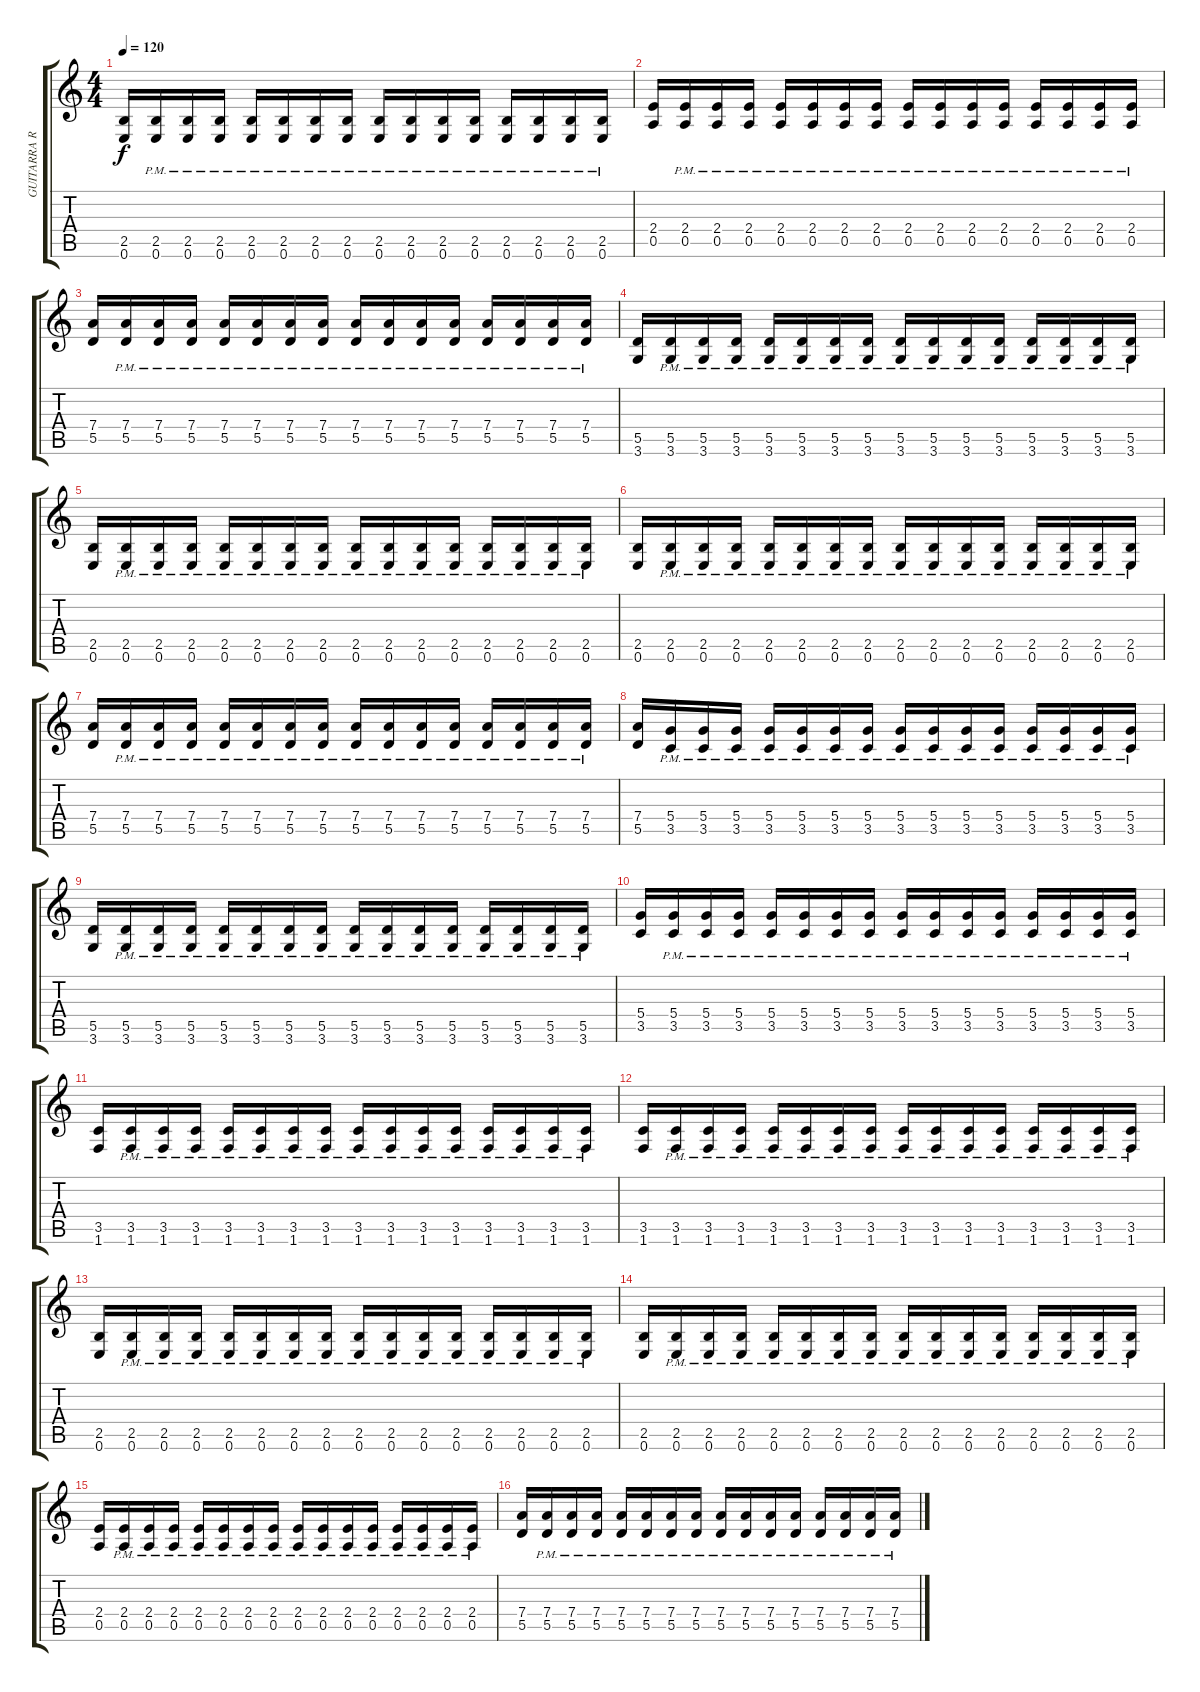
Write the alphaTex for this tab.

\track ("GUITARRA RITMICA" "GUITARRA R") {instrument overdrivenguitar}
\staff {score tabs}
\tuning (E4 B3 G3 D3 A2 E2) {hide}
\ts (4 4)
\tempo 120
\clef g2
\ks c
(2.5 0.6).16{dy f} (2.5{pm} 0.6{pm}).16 (2.5{pm} 0.6{pm}).16 (2.5{pm} 0.6{pm}).16 (2.5{pm} 0.6{pm}).16 (2.5{pm} 0.6{pm}).16 (2.5{pm} 0.6{pm}).16 (2.5{pm} 0.6{pm}).16 (2.5{pm} 0.6{pm}).16 (2.5{pm} 0.6{pm}).16 (2.5{pm} 0.6{pm}).16 (2.5{pm} 0.6{pm}).16 (2.5{pm} 0.6{pm}).16 (2.5{pm} 0.6{pm}).16 (2.5{pm} 0.6{pm}).16 (2.5{pm} 0.6{pm}).16 |
(2.4 0.5).16 (2.4{pm} 0.5{pm}).16 (2.4{pm} 0.5{pm}).16 (2.4{pm} 0.5{pm}).16 (2.4{pm} 0.5{pm}).16 (2.4{pm} 0.5{pm}).16 (2.4{pm} 0.5{pm}).16 (2.4{pm} 0.5{pm}).16 (2.4{pm} 0.5{pm}).16 (2.4{pm} 0.5{pm}).16 (2.4{pm} 0.5{pm}).16 (2.4{pm} 0.5{pm}).16 (2.4{pm} 0.5{pm}).16 (2.4{pm} 0.5{pm}).16 (2.4{pm} 0.5{pm}).16 (2.4{pm} 0.5{pm}).16 |
(7.4 5.5).16 (7.4{pm} 5.5{pm}).16 (7.4{pm} 5.5{pm}).16 (7.4{pm} 5.5{pm}).16 (7.4{pm} 5.5{pm}).16 (7.4{pm} 5.5{pm}).16 (7.4{pm} 5.5{pm}).16 (7.4{pm} 5.5{pm}).16 (7.4{pm} 5.5{pm}).16 (7.4{pm} 5.5{pm}).16 (7.4{pm} 5.5{pm}).16 (7.4{pm} 5.5{pm}).16 (7.4{pm} 5.5{pm}).16 (7.4{pm} 5.5{pm}).16 (7.4{pm} 5.5{pm}).16 (7.4{pm} 5.5{pm}).16 |
(5.5 3.6).16 (5.5{pm} 3.6{pm}).16 (5.5{pm} 3.6{pm}).16 (5.5{pm} 3.6{pm}).16 (5.5{pm} 3.6{pm}).16 (5.5{pm} 3.6{pm}).16 (5.5{pm} 3.6{pm}).16 (5.5{pm} 3.6{pm}).16 (5.5{pm} 3.6{pm}).16 (5.5{pm} 3.6{pm}).16 (5.5{pm} 3.6{pm}).16 (5.5{pm} 3.6{pm}).16 (5.5{pm} 3.6{pm}).16 (5.5{pm} 3.6{pm}).16 (5.5{pm} 3.6{pm}).16 (5.5{pm} 3.6{pm}).16 |
(2.5 0.6).16 (2.5{pm} 0.6{pm}).16 (2.5{pm} 0.6{pm}).16 (2.5{pm} 0.6{pm}).16 (2.5{pm} 0.6{pm}).16 (2.5{pm} 0.6{pm}).16 (2.5{pm} 0.6{pm}).16 (2.5{pm} 0.6{pm}).16 (2.5{pm} 0.6{pm}).16 (2.5{pm} 0.6{pm}).16 (2.5{pm} 0.6{pm}).16 (2.5{pm} 0.6{pm}).16 (2.5{pm} 0.6{pm}).16 (2.5{pm} 0.6{pm}).16 (2.5{pm} 0.6{pm}).16 (2.5{pm} 0.6{pm}).16 |
(2.5 0.6).16 (2.5{pm} 0.6{pm}).16 (2.5{pm} 0.6{pm}).16 (2.5{pm} 0.6{pm}).16 (2.5{pm} 0.6{pm}).16 (2.5{pm} 0.6{pm}).16 (2.5{pm} 0.6{pm}).16 (2.5{pm} 0.6{pm}).16 (2.5{pm} 0.6{pm}).16 (2.5{pm} 0.6{pm}).16 (2.5{pm} 0.6{pm}).16 (2.5{pm} 0.6{pm}).16 (2.5{pm} 0.6{pm}).16 (2.5{pm} 0.6{pm}).16 (2.5{pm} 0.6{pm}).16 (2.5{pm} 0.6{pm}).16 |
(7.4 5.5).16 (7.4{pm} 5.5{pm}).16 (7.4{pm} 5.5{pm}).16 (7.4{pm} 5.5{pm}).16 (7.4{pm} 5.5{pm}).16 (7.4{pm} 5.5{pm}).16 (7.4{pm} 5.5{pm}).16 (7.4{pm} 5.5{pm}).16 (7.4{pm} 5.5{pm}).16 (7.4{pm} 5.5{pm}).16 (7.4{pm} 5.5{pm}).16 (7.4{pm} 5.5{pm}).16 (7.4{pm} 5.5{pm}).16 (7.4{pm} 5.5{pm}).16 (7.4{pm} 5.5{pm}).16 (7.4{pm} 5.5{pm}).16 |
(7.4 5.5).16 (5.4{pm} 3.5{pm}).16 (5.4{pm} 3.5{pm}).16 (5.4{pm} 3.5{pm}).16 (5.4{pm} 3.5{pm}).16 (5.4{pm} 3.5{pm}).16 (5.4{pm} 3.5{pm}).16 (5.4{pm} 3.5{pm}).16 (5.4{pm} 3.5{pm}).16 (5.4{pm} 3.5{pm}).16 (5.4{pm} 3.5{pm}).16 (5.4{pm} 3.5{pm}).16 (5.4{pm} 3.5{pm}).16 (5.4{pm} 3.5{pm}).16 (5.4{pm} 3.5{pm}).16 (5.4{pm} 3.5{pm}).16 |
(5.5 3.6).16 (5.5{pm} 3.6{pm}).16 (5.5{pm} 3.6{pm}).16 (5.5{pm} 3.6{pm}).16 (5.5{pm} 3.6{pm}).16 (5.5{pm} 3.6{pm}).16 (5.5{pm} 3.6{pm}).16 (5.5{pm} 3.6{pm}).16 (5.5{pm} 3.6{pm}).16 (5.5{pm} 3.6{pm}).16 (5.5{pm} 3.6{pm}).16 (5.5{pm} 3.6{pm}).16 (5.5{pm} 3.6{pm}).16 (5.5{pm} 3.6{pm}).16 (5.5{pm} 3.6{pm}).16 (5.5{pm} 3.6{pm}).16 |
(5.4 3.5).16 (5.4{pm} 3.5{pm}).16 (5.4{pm} 3.5{pm}).16 (5.4{pm} 3.5{pm}).16 (5.4{pm} 3.5{pm}).16 (5.4{pm} 3.5{pm}).16 (5.4{pm} 3.5{pm}).16 (5.4{pm} 3.5{pm}).16 (5.4{pm} 3.5{pm}).16 (5.4{pm} 3.5{pm}).16 (5.4{pm} 3.5{pm}).16 (5.4{pm} 3.5{pm}).16 (5.4{pm} 3.5{pm}).16 (5.4{pm} 3.5{pm}).16 (5.4{pm} 3.5{pm}).16 (5.4{pm} 3.5{pm}).16 |
(3.5 1.6).16 (3.5{pm} 1.6{pm}).16 (3.5{pm} 1.6{pm}).16 (3.5{pm} 1.6{pm}).16 (3.5{pm} 1.6{pm}).16 (3.5{pm} 1.6{pm}).16 (3.5{pm} 1.6{pm}).16 (3.5{pm} 1.6{pm}).16 (3.5{pm} 1.6{pm}).16 (3.5{pm} 1.6{pm}).16 (3.5{pm} 1.6{pm}).16 (3.5{pm} 1.6{pm}).16 (3.5{pm} 1.6{pm}).16 (3.5{pm} 1.6{pm}).16 (3.5{pm} 1.6{pm}).16 (3.5{pm} 1.6{pm}).16 |
(3.5 1.6).16 (3.5{pm} 1.6{pm}).16 (3.5{pm} 1.6{pm}).16 (3.5{pm} 1.6{pm}).16 (3.5{pm} 1.6{pm}).16 (3.5{pm} 1.6{pm}).16 (3.5{pm} 1.6{pm}).16 (3.5{pm} 1.6{pm}).16 (3.5{pm} 1.6{pm}).16 (3.5{pm} 1.6{pm}).16 (3.5{pm} 1.6{pm}).16 (3.5{pm} 1.6{pm}).16 (3.5{pm} 1.6{pm}).16 (3.5{pm} 1.6{pm}).16 (3.5{pm} 1.6{pm}).16 (3.5{pm} 1.6{pm}).16 |
(2.5 0.6).16 (2.5{pm} 0.6{pm}).16 (2.5{pm} 0.6{pm}).16 (2.5{pm} 0.6{pm}).16 (2.5{pm} 0.6{pm}).16 (2.5{pm} 0.6{pm}).16 (2.5{pm} 0.6{pm}).16 (2.5{pm} 0.6{pm}).16 (2.5{pm} 0.6{pm}).16 (2.5{pm} 0.6{pm}).16 (2.5{pm} 0.6{pm}).16 (2.5{pm} 0.6{pm}).16 (2.5{pm} 0.6{pm}).16 (2.5{pm} 0.6{pm}).16 (2.5{pm} 0.6{pm}).16 (2.5{pm} 0.6{pm}).16 |
(2.5 0.6).16 (2.5{pm} 0.6{pm}).16 (2.5{pm} 0.6{pm}).16 (2.5{pm} 0.6{pm}).16 (2.5{pm} 0.6{pm}).16 (2.5{pm} 0.6{pm}).16 (2.5{pm} 0.6{pm}).16 (2.5{pm} 0.6{pm}).16 (2.5{pm} 0.6{pm}).16 (2.5{pm} 0.6{pm}).16 (2.5{pm} 0.6{pm}).16 (2.5{pm} 0.6{pm}).16 (2.5{pm} 0.6{pm}).16 (2.5{pm} 0.6{pm}).16 (2.5{pm} 0.6{pm}).16 (2.5{pm} 0.6{pm}).16 |
(2.4 0.5).16 (2.4{pm} 0.5{pm}).16 (2.4{pm} 0.5{pm}).16 (2.4{pm} 0.5{pm}).16 (2.4{pm} 0.5{pm}).16 (2.4{pm} 0.5{pm}).16 (2.4{pm} 0.5{pm}).16 (2.4{pm} 0.5{pm}).16 (2.4{pm} 0.5{pm}).16 (2.4{pm} 0.5{pm}).16 (2.4{pm} 0.5{pm}).16 (2.4{pm} 0.5{pm}).16 (2.4{pm} 0.5{pm}).16 (2.4{pm} 0.5{pm}).16 (2.4{pm} 0.5{pm}).16 (2.4{pm} 0.5{pm}).16 |
(7.4 5.5).16 (7.4{pm} 5.5{pm}).16 (7.4{pm} 5.5{pm}).16 (7.4{pm} 5.5{pm}).16 (7.4{pm} 5.5{pm}).16 (7.4{pm} 5.5{pm}).16 (7.4{pm} 5.5{pm}).16 (7.4{pm} 5.5{pm}).16 (7.4{pm} 5.5{pm}).16 (7.4{pm} 5.5{pm}).16 (7.4{pm} 5.5{pm}).16 (7.4{pm} 5.5{pm}).16 (7.4{pm} 5.5{pm}).16 (7.4{pm} 5.5{pm}).16 (7.4{pm} 5.5{pm}).16 (7.4{pm} 5.5{pm}).16
